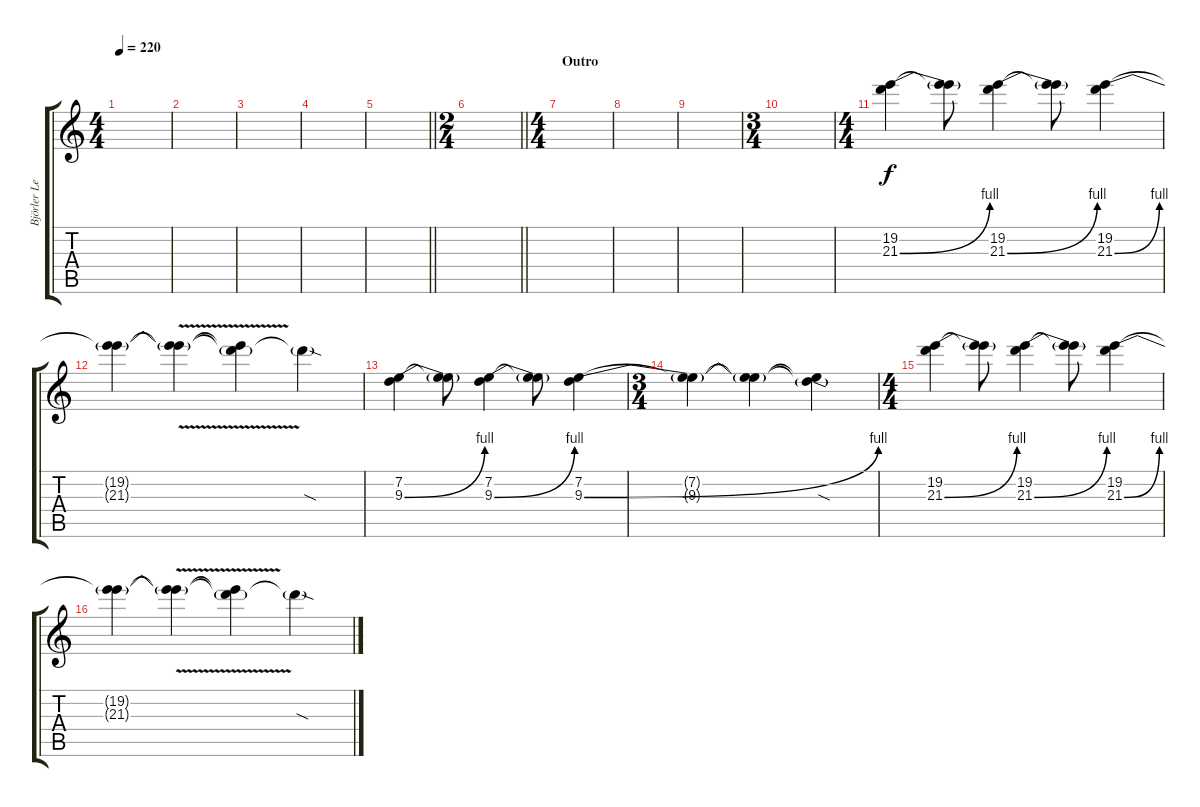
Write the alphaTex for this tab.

\track ("Björler Lead guitar" "Björler Le") {instrument distortionguitar}
\staff {score tabs}
\tuning (D4 A3 F3 C3 G2 D2) {hide}
\ts (4 4)
\tempo 220
\clef g2
\ks c
|
|
|
|
\barLineRight lightlight
|
\ts (2 4)
\barLineRight lightlight
|
\ts (4 4)
\section ("" "Outro")
|
|
|
\ts (3 4)
|
\ts (4 4)
(19.2 21.3{be (bend 0 0 60 4)}).4 (19.2{t} 21.3{t}).8 (19.2 21.3{be (bend 0 0 60 4)}).4 (19.2{t} 21.3{t}).8 (19.2 21.3{be (bend 0 0 60 4)}).4 |
(19.2{t} 21.3{t}).4 (19.2{t} 21.3{v t}).4 (19.2{t} 21.3{t}).4 21.3{sod t}.4 |
(7.2 9.3{be (bend 0 0 60 4)}).4 (7.2{t} 9.3{t}).8 (7.2 9.3{be (bend 0 0 60 4)}).4 (7.2{t} 9.3{t}).8 (7.2 9.3{be (bend 0 0 60 4)}).4 |
\ts (3 4)
(7.2{t} 9.3{t}).4 (7.2{t} 9.3{t}).4 (7.2{t} 9.3{sod t}).4 |
\ts (4 4)
(19.2 21.3{be (bend 0 0 60 4)}).4 (19.2{t} 21.3{t}).8 (19.2 21.3{be (bend 0 0 60 4)}).4 (19.2{t} 21.3{t}).8 (19.2 21.3{be (bend 0 0 60 4)}).4 |
(19.2{t} 21.3{t}).4 (19.2{t} 21.3{v t}).4 (19.2{t} 21.3{t}).4 21.3{sod t}.4
